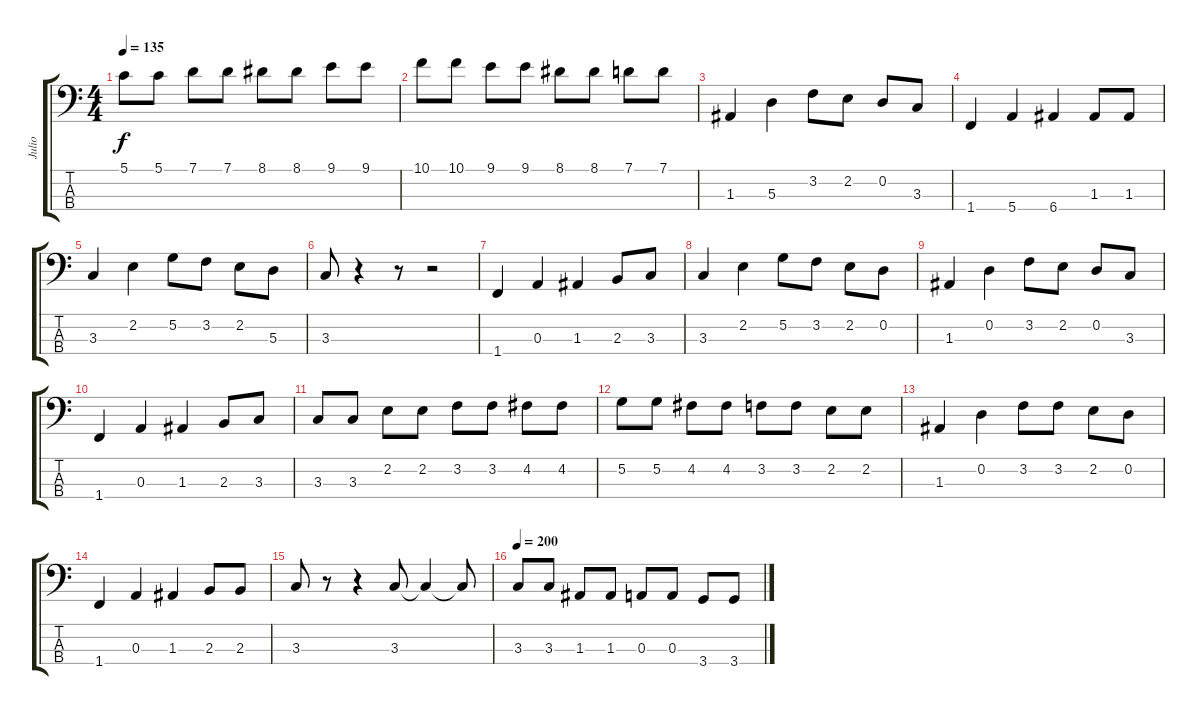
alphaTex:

\track ("Julio" "Julio") {instrument electricbassfinger}
\staff {score tabs}
\tuning (G2 D2 A1 E1) {hide}
\ts (4 4)
\tempo 135
\clef f4
\ks c
5.1.8{dy f} 5.1.8 7.1.8 7.1.8 8.1.8 8.1.8 9.1.8 9.1.8 |
10.1.8 10.1.8 9.1.8 9.1.8 8.1.8 8.1.8 7.1.8 7.1.8 |
1.3.4 5.3.4 3.2.8 2.2.8 0.2.8 3.3.8 |
1.4.4 5.4.4 6.4.4 1.3.8 1.3.8 |
3.3.4 2.2.4 5.2.8 3.2.8 2.2.8 5.3.8 |
3.3.8 r.4 r.8 r.2 |
1.4.4 0.3.4 1.3.4 2.3.8 3.3.8 |
3.3.4 2.2.4 5.2.8 3.2.8 2.2.8 0.2.8 |
1.3.4 0.2.4 3.2.8 2.2.8 0.2.8 3.3.8 |
1.4.4 0.3.4 1.3.4 2.3.8 3.3.8 |
3.3.8 3.3.8 2.2.8 2.2.8 3.2.8 3.2.8 4.2.8 4.2.8 |
5.2.8 5.2.8 4.2.8 4.2.8 3.2.8 3.2.8 2.2.8 2.2.8 |
1.3.4 0.2.4 3.2.8 3.2.8 2.2.8 0.2.8 |
1.4.4 0.3.4 1.3.4 2.3.8 2.3.8 |
3.3.8 r.8 r.4 3.3.8 3.3{t}.4 3.3{t}.8 |
\tempo 200
3.3.8 3.3.8 1.3.8 1.3.8 0.3.8 0.3.8 3.4.8 3.4.8
